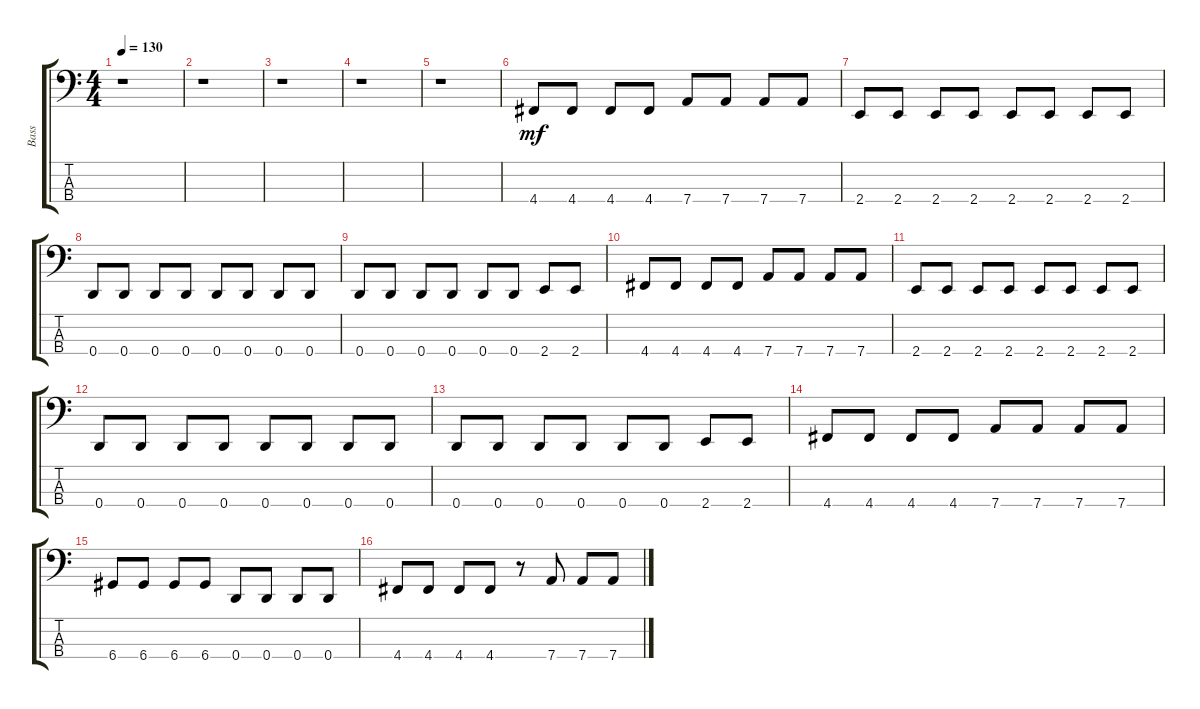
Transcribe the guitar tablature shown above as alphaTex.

\track ("Bass" "Bass") {instrument electricbassfinger}
\staff {score tabs}
\tuning (G2 D2 A1 D1) {hide}
\ts (4 4)
\tempo 130
\clef f4
\ks c
r.1{dy f} |
r.1 |
r.1 |
r.1 |
r.1 |
4.4.8{dy mf} 4.4.8 4.4.8 4.4.8 7.4.8 7.4.8 7.4.8 7.4.8 |
2.4.8 2.4.8 2.4.8 2.4.8 2.4.8 2.4.8 2.4.8 2.4.8 |
0.4.8 0.4.8 0.4.8 0.4.8 0.4.8 0.4.8 0.4.8 0.4.8 |
0.4.8 0.4.8 0.4.8 0.4.8 0.4.8 0.4.8 2.4.8 2.4.8 |
4.4.8 4.4.8 4.4.8 4.4.8 7.4.8 7.4.8 7.4.8 7.4.8 |
2.4.8 2.4.8 2.4.8 2.4.8 2.4.8 2.4.8 2.4.8 2.4.8 |
0.4.8 0.4.8 0.4.8 0.4.8 0.4.8 0.4.8 0.4.8 0.4.8 |
0.4.8 0.4.8 0.4.8 0.4.8 0.4.8 0.4.8 2.4.8 2.4.8 |
4.4.8 4.4.8 4.4.8 4.4.8 7.4.8 7.4.8 7.4.8 7.4.8 |
6.4.8 6.4.8 6.4.8 6.4.8 0.4.8 0.4.8 0.4.8 0.4.8 |
4.4.8 4.4.8 4.4.8 4.4.8 r.8 7.4.8 7.4.8 7.4.8
